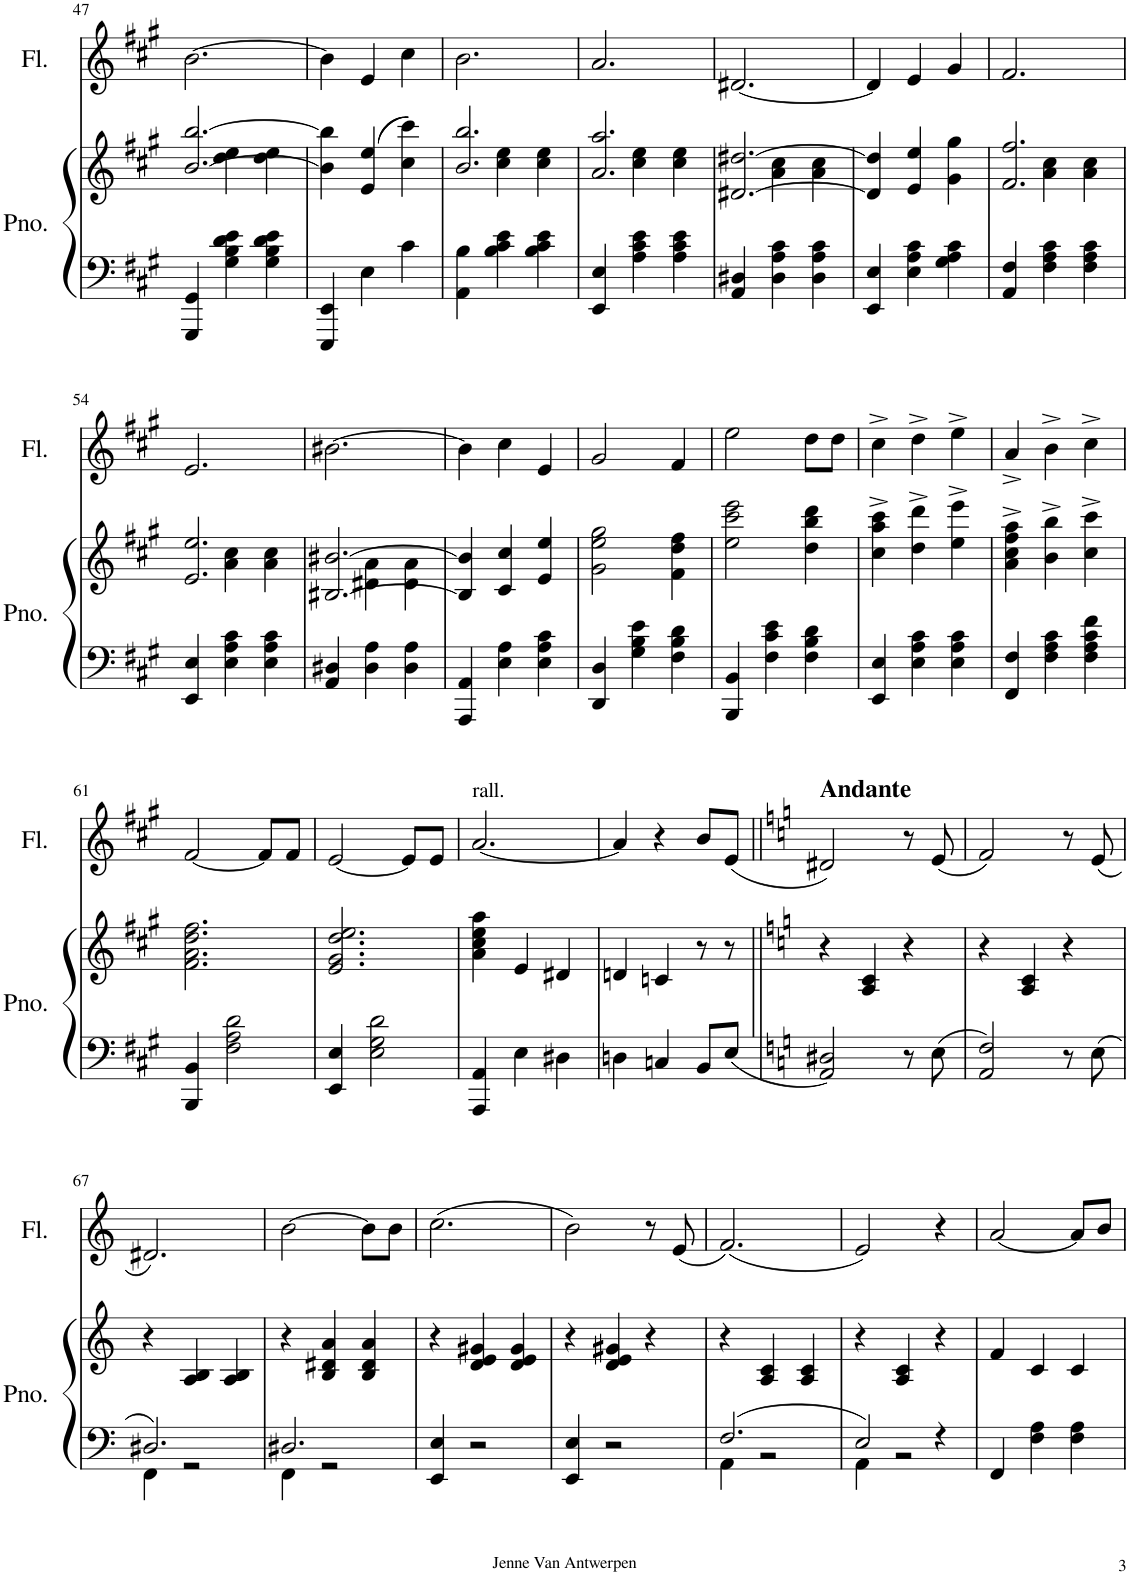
**kern	**kern	**kern
*part2	*part2	*part1
*staff3	*staff2	*staff1
*I"Piano	*	*I"Flute
*I'Pno.	*	*I'Fl.
!!LO:PB:g=z
*clefF4	*clefG2	*clefG2
*k[f#c#g#]	*k[f#c#g#]	*k[f#c#g#]
*M3/4	*M3/4	*M3/4
=47	=47	=47
*	*^	*
4GGG#/ 4GG#/	[2.b/ [2.bb/	4ryy	[2.b\
4G#\ 4B\ 4d\ 4e\	.	4dd\ 4ee\	.
4G#\ 4B\ 4d\ 4e\	.	4dd\ 4ee\	.
*	*v	*v	*
=48	=48	=48
4EEE/ 4EE/	4b\] 4bb\]	4b\]
4E\	((4e/ 4ee/	4e/
4c#\	4cc#\ 4ccc#\))	4cc#\
=49	=49	=49
*	*^	*
4AA\ 4B\	2.b/ 2.bb/	4ryy	2.b\
4B\ 4c#\ 4e\	.	4cc#\ 4ee\	.
4B\ 4c#\ 4e\	.	4cc#\ 4ee\	.
=50	=50	=50	=50
4EE/ 4E/	2.a/ 2.aa/	4ryy	2.a/
4A\ 4c#\ 4e\	.	4cc#\ 4ee\	.
4A\ 4c#\ 4e\	.	4cc#\ 4ee\	.
=51	=51	=51	=51
4AA/ 4D#X/	[2.d#X/ [2.dd#X/	4ryy	[2.d#X/
4D#\ 4A\ 4c#\	.	4a\ 4cc#\	.
4D#\ 4A\ 4c#\	.	4a\ 4cc#\	.
*	*v	*v	*
=52	=52	=52
4EE/ 4E/	4d#/] 4dd#/]	4d#/]
4E\ 4A\ 4c#\	4e/ 4ee/	4e/
4G#\ 4A\ 4c#\	4g#\ 4gg#\	4g#/
=53	=53	=53
*	*^	*
4AA/ 4F#/	2.f#/ 2.ff#/	4ryy	2.f#/
4F#\ 4A\ 4c#\	.	4a\ 4cc#\	.
4F#\ 4A\ 4c#\	.	4a\ 4cc#\	.
!!LO:LB:g=z
=54	=54	=54	=54
4EE/ 4E/	2.e/ 2.ee/	4ryy	2.e/
4E\ 4A\ 4c#\	.	4a\ 4cc#\	.
4E\ 4A\ 4c#\	.	4a\ 4cc#\	.
=55	=55	=55	=55
4AA/ 4D#X/	[2.B#X/ [2.b#X/	4ryy	[2.b#X\
4D#\ 4A\	.	4d#X\ 4a\	.
4D#\ 4A\	.	4d#\ 4a\	.
*	*v	*v	*
=56	=56	=56
4AAA/ 4AA/	4B#/] 4b#/]	4b#\]
4E\ 4A\	4c#/ 4cc#/	4cc#\
4E\ 4A\ 4c#\	4e/ 4ee/	4e/
=57	=57	=57
4DD/ 4D/	2g#\ 2ee\ 2gg#\	2g#/
4G#\ 4B\ 4e\	.	.
4F#\ 4B\ 4d\	4f#\ 4dd\ 4ff#\	4f#/
=58	=58	=58
4BBB/ 4BB/	2ee\ 2ccc#\ 2eee\	2ee\
4F#\ 4c#\ 4e\	.	.
4F#\ 4B\ 4d\	4dd\ 4bb\ 4ddd\	8dd\L
.	.	8dd\J
=59	=59	=59
4EE/ 4E/	4cc#\^ 4aa\^ 4ccc#\^	4cc#^\
4E\ 4A\ 4c#\	4dd\^ 4ddd\^	4dd^\
4E\ 4A\ 4c#\	4ee\^ 4eee\^	4ee^\
=60	=60	=60
4FF#/ 4F#/	4a\^ 4cc#\^ 4ff#\^ 4aa\^	4a^/
4F#\ 4A\ 4c#\	4b\^ 4bb\^	4b^\
4F#\ 4A\ 4c#\ 4f#\	4cc#\^ 4ccc#\^	4cc#^\
!!LO:LB:g=z
=61	=61	=61
4BBB/ 4BB/	2.f#\ 2.a\ 2.dd\ 2.ff#\	[2f#/
2F#\ 2A\ 2d\	.	.
.	.	8f#/L]
.	.	8f#/J
=62	=62	=62
4EE/ 4E/	2.e/ 2.g#/ 2.dd/ 2.ee/	[2e/
2E\ 2G#\ 2d\	.	.
.	.	8e/L]
.	.	8e/J
=63	=63	=63
!	!	!LO:TX:a:t=rall.
4AAA/ 4AA/	4a\ 4cc#\ 4ee\ 4aa\	[2.a/
4E\	4e/	.
4D#X\	4d#X/	.
=64	=64	=64
4Dn\	4dn/	4a/]
4Cn/	4cn/	4r
8BB/L	8r	8b/L
8E/J	8r	(8e/J
=65||	=65||	=65||
*k[]	*k[]	*k[]
!	!	!LO:TX:a:B:t=Andante
2AA/ 2D#X/	4r	2d#X/)
.	4A/ 4c/	.
8r	4r	8r
8E\	.	(8e/
=66	=66	=66
2AA/ 2F/	4r	2f/)
.	4A/ 4c/	.
8r	4r	8r
8E\	.	(8e/
!!LO:LB:g=z
=67	=67	=67
*^	*	*
2.D#X/	4FF\	4r	2.d#X/)
.	2r	4A/ 4B/	.
.	.	4A/ 4B/	.
=68	=68	=68	=68
2.D#X/	4FF\	4r	[2b\
.	2r	4B/ 4d#X/ 4a/	.
.	.	4B/ 4d#/ 4a/	8b\L]
.	.	.	8b\J
*v	*v	*	*
=69	=69	=69
4EE/ 4E/	4r	(2.cc\
2r	4d/ 4e/ 4g#X/	.
.	4d/ 4e/ 4g#/	.
=70	=70	=70
4EE/ 4E/	4r	2b\)
2r	4d/ 4e/ 4g#X/	.
.	4r	8r
.	.	(8e/
=71	=71	=71
*^	*	*
2.F/	4AA\	4r	(2.f/)
.	2r	4A/ 4c/	.
.	.	4A/ 4c/	.
=72	=72	=72	=72
2E/	4AA\	4r	2e/)
.	2r	4A/ 4c/	.
4r	.	4r	4r
*v	*v	*	*
=73	=73	=73
4FF/	4f/	[2a/
4F\ 4A\	4c/	.
4F\ 4A\	4c/	8a/L]
.	.	8b/J
=	=	=
*-	*-	*-
